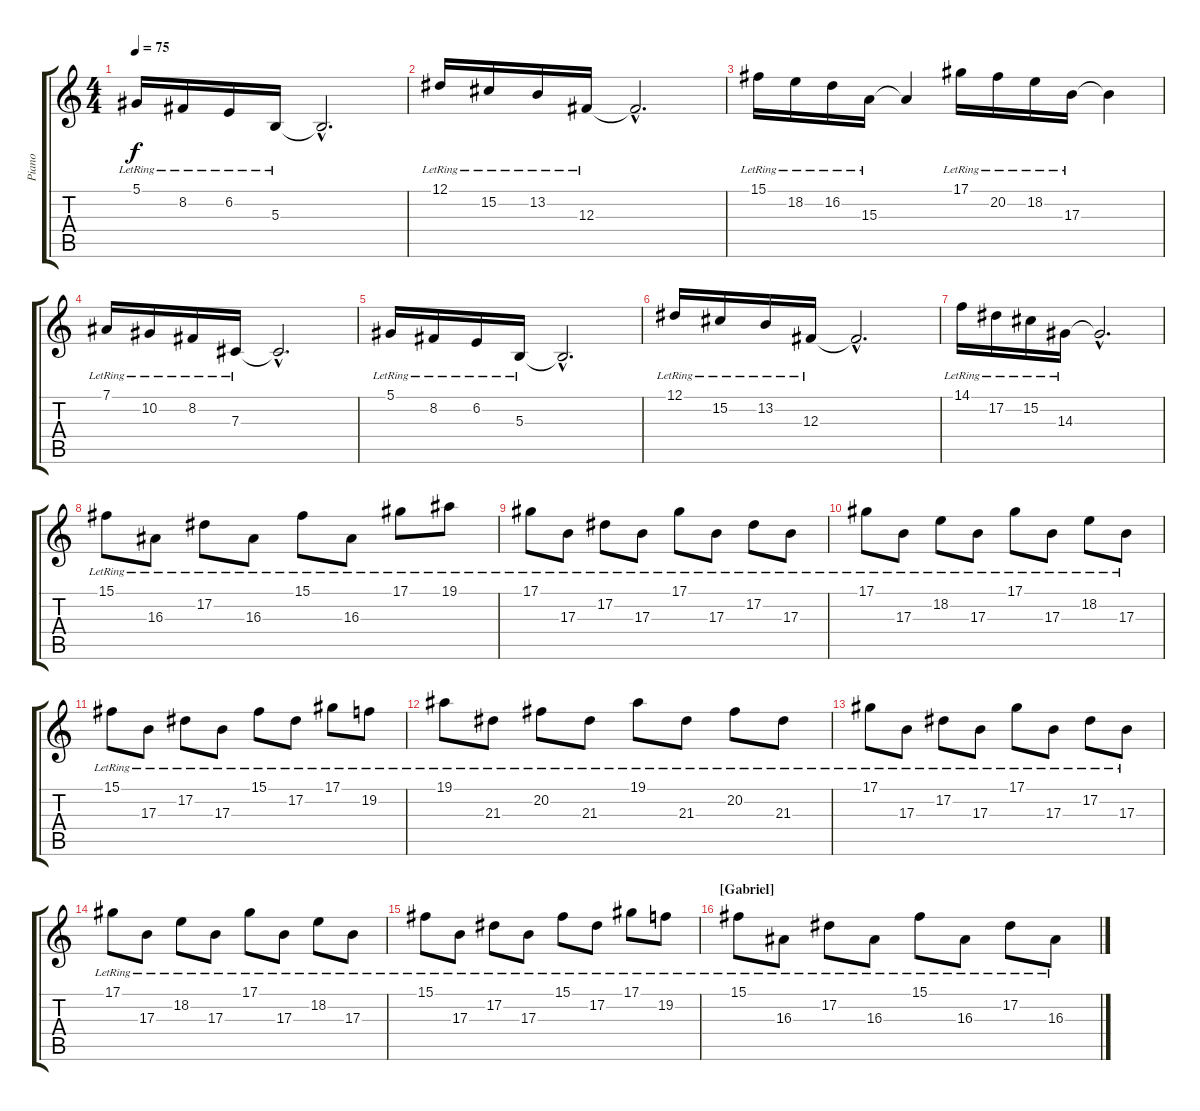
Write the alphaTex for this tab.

\track ("Piano" "Piano") {instrument acousticgrandpiano}
\staff {score tabs}
\tuning (Eb4 Bb3 Gb3 Db3 Ab2 Db2) {hide}
\ts (4 4)
\tempo 75
\clef g2
\ks c
5.1{lr}.16{dy f} 8.2{lr}.16 6.2{lr}.16 5.3{lr}.16 5.3{hac t}.2{d} |
12.1{lr}.16 15.2{lr}.16 13.2{lr}.16 12.3{lr}.16 12.3{hac t}.2{d} |
15.1{lr}.16 18.2{lr}.16 16.2{lr}.16 15.3{lr}.16 15.3{t}.4 17.1{lr}.16 20.2{lr}.16 18.2{lr}.16 17.3{lr}.16 17.3{t}.4 |
7.1{lr}.16 10.2{lr}.16 8.2{lr}.16 7.3{lr}.16 7.3{hac t}.2{d} |
5.1{lr}.16 8.2{lr}.16 6.2{lr}.16 5.3{lr}.16 5.3{hac t}.2{d} |
12.1{lr}.16 15.2{lr}.16 13.2{lr}.16 12.3{lr}.16 12.3{hac t}.2{d} |
14.1{lr}.16 17.2{lr}.16 15.2{lr}.16 14.3{lr}.16 14.3{hac t}.2{d} |
15.1{lr}.8 16.3{lr}.8 17.2{lr}.8 16.3{lr}.8 15.1{lr}.8 16.3{lr}.8 17.1{lr}.8 19.1{lr}.8 |
17.1{lr}.8 17.3{lr}.8 17.2{lr}.8 17.3{lr}.8 17.1{lr}.8 17.3{lr}.8 17.2{lr}.8 17.3{lr}.8 |
17.1{lr}.8 17.3{lr}.8 18.2{lr}.8 17.3{lr}.8 17.1{lr}.8 17.3{lr}.8 18.2{lr}.8 17.3{lr}.8 |
15.1{lr}.8 17.3{lr}.8 17.2{lr}.8 17.3{lr}.8 15.1{lr}.8 17.2{lr}.8 17.1{lr}.8 19.2{lr}.8 |
19.1{lr}.8 21.3{lr}.8 20.2{lr}.8 21.3{lr}.8 19.1{lr}.8 21.3{lr}.8 20.2{lr}.8 21.3{lr}.8 |
17.1{lr}.8 17.3{lr}.8 17.2{lr}.8 17.3{lr}.8 17.1{lr}.8 17.3{lr}.8 17.2{lr}.8 17.3{lr}.8 |
17.1{lr}.8 17.3{lr}.8 18.2{lr}.8 17.3{lr}.8 17.1{lr}.8 17.3{lr}.8 18.2{lr}.8 17.3{lr}.8 |
15.1{lr}.8 17.3{lr}.8 17.2{lr}.8 17.3{lr}.8 15.1{lr}.8 17.2{lr}.8 17.1{lr}.8 19.2{lr}.8 |
\section ("" "[Gabriel]")
15.1{lr}.8 16.3{lr}.8 17.2{lr}.8 16.3{lr}.8 15.1{lr}.8 16.3{lr}.8 17.2{lr}.8 16.3{lr}.8
